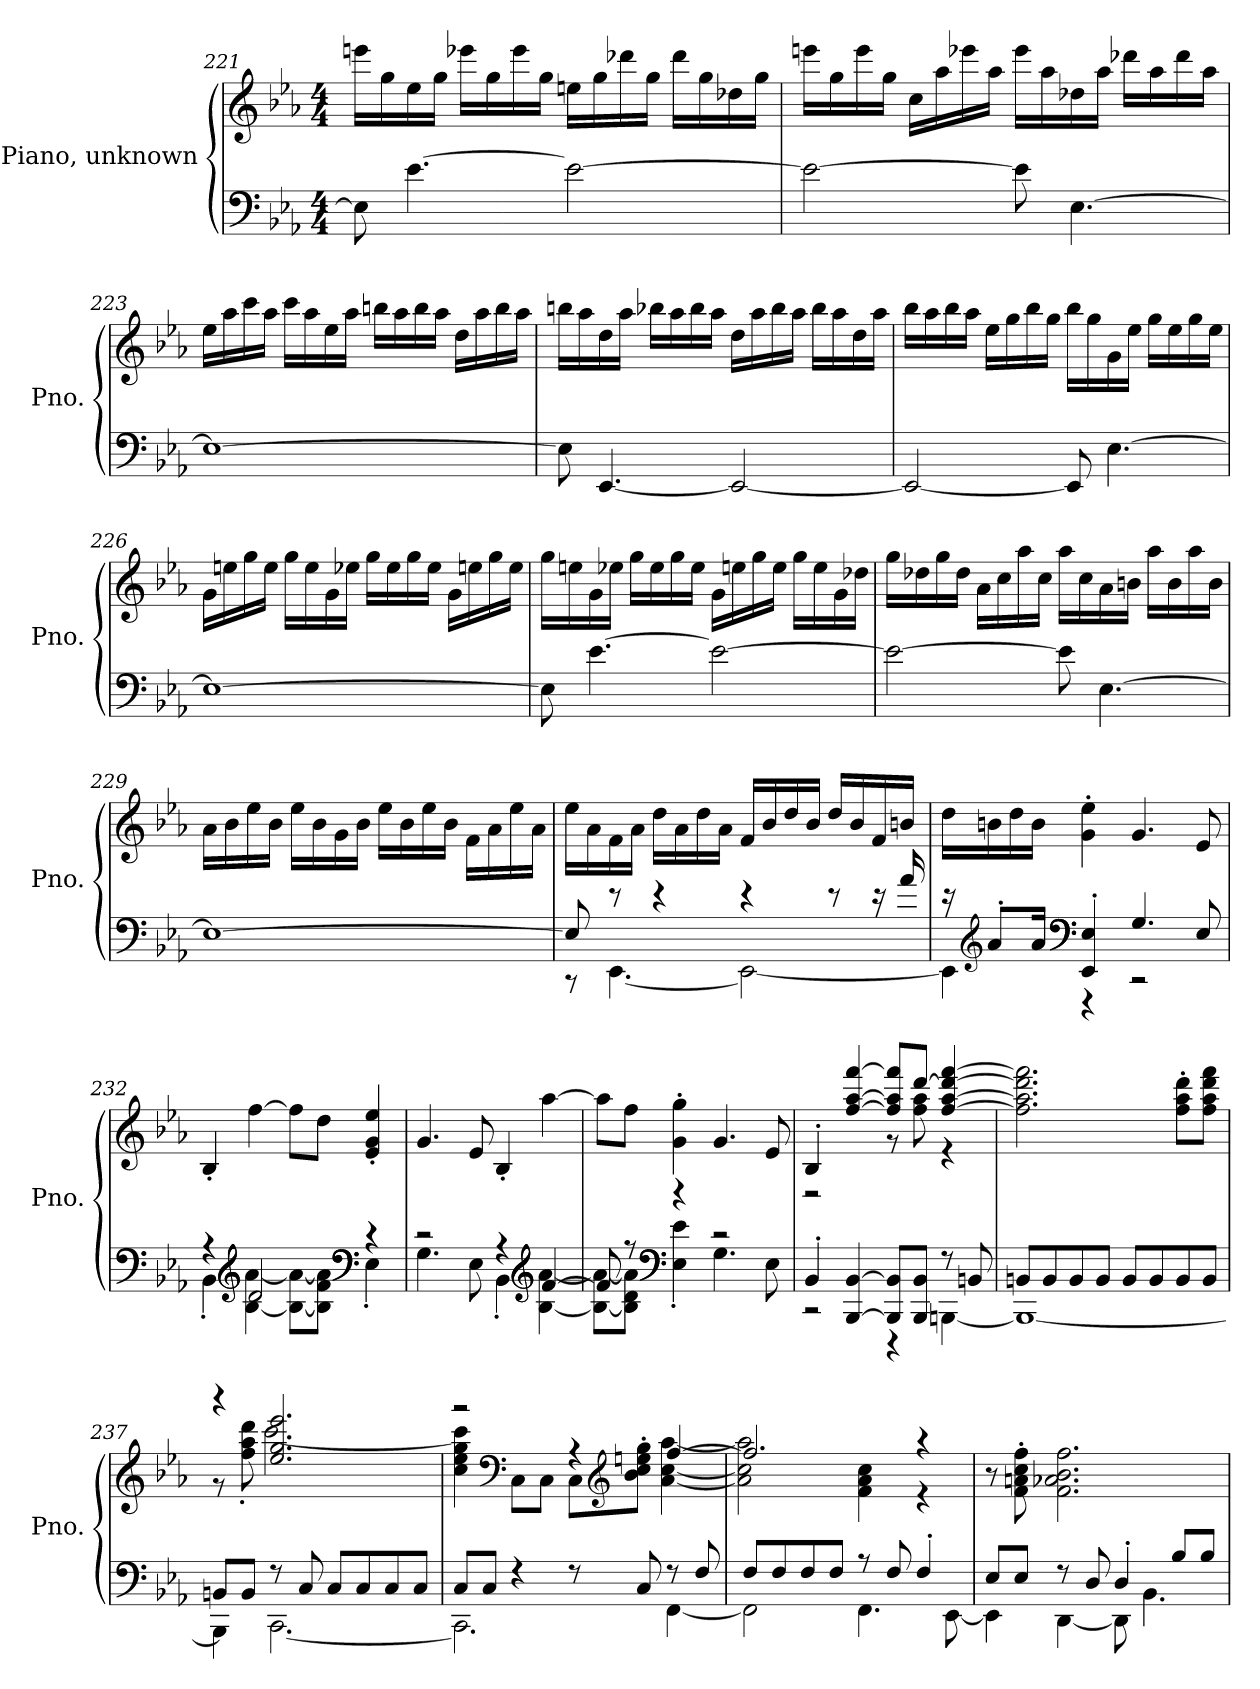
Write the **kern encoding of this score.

**kern	**kern
*part1	*part1
*staff2	*staff1
*I"Piano, unknown	*
*I'Pno.	*
*clefF4	*clefG2
*k[b-e-a-]	*k[b-e-a-]
*M4/4	*M4/4
=221	=221
8E-\]	16eeen\LL
.	16gg\
[4.e-\	16ee-\
.	16gg\JJ
.	16eee-X\LL
.	16gg\
.	16eee-\
.	16gg\JJ
2e-\_	16een\LL
.	16gg\
.	16ddd-X\
.	16gg\JJ
.	16ddd-\LL
.	16gg\
.	16dd-X\
.	16gg\JJ
!!LO:LB:g=z
=222	=222
2e-\_	16eeen\LL
.	16gg\
.	16eee\
.	16gg\JJ
.	16cc\LL
.	16aa-\
.	16eee-X\
.	16aa-\JJ
8e-\]	16eee-\LL
.	16aa-\
[4.E-\	16dd-X\
.	16aa-\JJ
.	16ddd-X\LL
.	16aa-\
.	16ddd-\
.	16aa-\JJ
=223	=223
1E-_	16ee-\LL
.	16aa-\
.	16ccc\
.	16aa-\JJ
.	16ccc\LL
.	16aa-\
.	16ee-\
.	16aa-\JJ
.	16bbn\LL
.	16aa-\
.	16bb\
.	16aa-\JJ
.	16dd\LL
.	16aa-\
.	16bb\
.	16aa-\JJ
!!LO:LB:g=z
=224	=224
8E-\]	16bbn\LL
.	16aa-\
[4.EE-/	16dd\
.	16aa-\JJ
.	16bb-X\LL
.	16aa-\
.	16bb-\
.	16aa-\JJ
2EE-/_	16dd\LL
.	16aa-\
.	16bb-\
.	16aa-\JJ
.	16bb-\LL
.	16aa-\
.	16dd\
.	16aa-\JJ
=225	=225
2EE-/_	16bb-\LL
.	16aa-\
.	16bb-\
.	16aa-\JJ
.	16ee-\LL
.	16gg\
.	16bb-\
.	16gg\JJ
8EE-/]	16bb-\LL
.	16gg\
[4.E-\	16g\
.	16ee-\JJ
.	16gg\LL
.	16ee-\
.	16gg\
.	16ee-\JJ
!!LO:LB:g=z
=226	=226
1E-_	16g\LL
.	16een\
.	16gg\
.	16ee\JJ
.	16gg\LL
.	16ee\
.	16g\
.	16ee-X\JJ
.	16gg\LL
.	16ee-\
.	16gg\
.	16ee-\JJ
.	16g\LL
.	16een\
.	16gg\
.	16ee\JJ
=227	=227
8E-\]	16gg\LL
.	16een\
[4.e-\	16g\
.	16ee-X\JJ
.	16gg\LL
.	16ee-\
.	16gg\
.	16ee-\JJ
2e-\_	16g\LL
.	16een\
.	16gg\
.	16ee\JJ
.	16gg\LL
.	16ee\
.	16g\
.	16dd-X\JJ
!!LO:LB:g=z
=228	=228
2e-\_	16gg\LL
.	16dd-X\
.	16gg\
.	16dd-\JJ
.	16a-\LL
.	16cc\
.	16aa-\
.	16cc\JJ
8e-\]	16aa-\LL
.	16cc\
[4.E-\	16a-\
.	16bn\JJ
.	16aa-\LL
.	16b\
.	16aa-\
.	16b\JJ
=229	=229
1E-_	16a-\LL
.	16b-\
.	16ee-\
.	16b-\JJ
.	16ee-\LL
.	16b-\
.	16g\
.	16b-\JJ
.	16ee-\LL
.	16b-\
.	16ee-\
.	16b-\JJ
.	16f\LL
.	16a-\
.	16ee-\
.	16a-\JJ
!!LO:LB:g=z
=230	=230
*^	*
8E-/]	8r	16ee-\LL
.	.	16a-\
8r	[4.EE-\	16f\
.	.	16a-\JJ
4r	.	16dd\LL
.	.	16a-\
.	.	16dd\
.	.	16a-\JJ
4r	2EE-\_	16f/LL
.	.	16b-/
.	.	16dd/
.	.	16b-/JJ
8r	.	16dd/LL
.	.	16b-/
16r	.	16f/
16a-/	.	16bn/JJ
=231	=231	=231
16r	4EE-\]	16dd\LL
*clefG2	*	*
8a-'/L	.	16bn\
.	.	16dd\
16a-/Jk	.	16b\JJ
*clefF4	*	*
4EE-/' 4E-/'	4r	4g\' 4ee-\'
4.G/	2r	4.g/
8E-/	.	8e-/
=232	=232	=232
4r	4BB-'\	4B-'/
*clefG2	*	*
2d/	[4B-\ [4a-\	[4ff\
.	8B-\_ 8a-\_L	8ff\L]
.	8B-\] 8f\ 8a-\]J	8dd\J
*clefF4	*	*
4r	4E-'\	4e-/' 4g/' 4ee-/'
!!LO:PB:g=z
=233	=233	=233
2r	4.G\	4.g/
.	8E-\	8e-/
4r	4BB-'\	4B-'/
*clefG2	*	*
[4f/	[4B-\ [4a-\	[4aa-\
=234	=234	=234
8f/]	8B-\_ 8a-\_L	8aa-\L]
8r	8B-\] 8d\ 8a-\]J	8ff\J
*clefF4	*	*
4r	4E-\' 4e-\'	4g\' 4gg\'
2r	4.G\	4.g/
.	8E-\	8e-/
=235	=235	=235
*	*	*^
4BB-'/	2r	4B-'/	2r
[4BBB-/ [4BB-/	.	[4ff/ [4aa-/ [4fff/	.
8BBB-/] 8BB-/]L	4r	8ff/] 8aa-/] 8fff/]L	8r
8BBB-/ 8BB-/J	.	[8ddd/J	8ff\ 8aa-\
8r	[4BBBn\	[4ff/ [4aa-/ 4ddd/_ [4fff/	4r
8BBn/	.	.	.
*	*	*v	*v
=236	=236	=236
8BBn/L	1BBB_	2.ff\] 2.aa-\] 2.ddd\] 2.fff\]
8BB/	.	.
8BB/	.	.
8BB/J	.	.
8BB/L	.	.
8BB/	.	.
8BB/	.	8ff\' 8aa-\' 8ddd\'L
8BB/J	.	8ff\ 8aa-\ 8ddd\ 8fff\J
!!LO:LB:g=z
=237	=237	=237
*	*	*^
8BBn/L	4BBB\]	4r	8r
8BB/J	.	.	8ff\' 8aa-\' 8ddd\'
8r	[2.CC\	2.ee-/ 2.gg/ 2.eee-/	[2.ccc\
8C/	.	.	.
8C/L	.	.	.
8C/	.	.	.
8C/	.	.	.
8C/J	.	.	.
=238	=238	=238	=238
8C/L	2.CC\]	2r	4cc\ 4ee-\ 4gg\ 4ccc\]
8C/J	.	.	.
*	*	*clefF4	*
4r	.	.	8C\L
.	.	.	8C\J
8r	.	4r	8C\L
*	*	*clefG2	*
8C/	.	.	8b-\' 8cc\' 8een\' 8gg\'J
8r	[4FF\	[4ff/	[4a-\ [4cc\ [4aa-\
8F/	.	.	.
=239	=239	=239	=239
8F/L	2FF\]	2.ff/]	2a-\] 2cc\] 2aa-\]
8F/	.	.	.
8F/	.	.	.
8F/J	.	.	.
8r	4.FF\	.	4f\ 4a-\ 4cc\
8F/	.	.	.
4F'/	.	4r	4r
.	[8EE-\	.	.
*	*	*v	*v
!!LO:LB:g=z
=240	=240	=240
8E-/L	4EE-\]	8r
8E-/J	.	8f\' 8an\' 8cc\' 8ff\'
8r	[4DD\	2.f\ 2.a-X\ 2.b-\ 2.ff\
8D/	.	.
4D'/	8DD\]	.
.	4.BB-\	.
8B-/L	.	.
8B-/J	.	.
*v	*v	*
=	=
*-	*-
